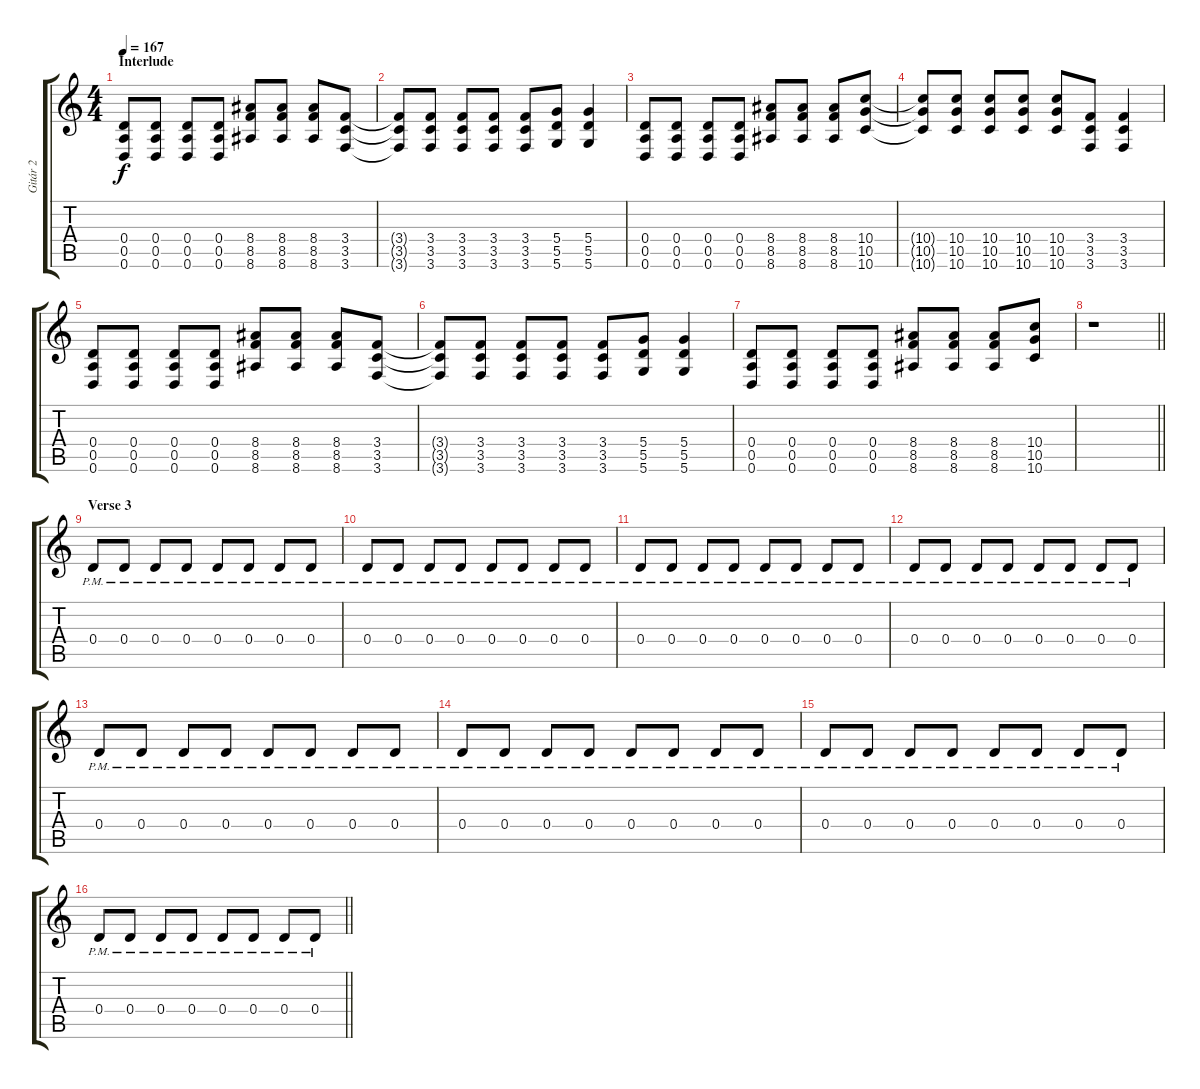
\track ("Gitár 2" "Gitár 2") {instrument distortionguitar}
\staff {score tabs}
\tuning (E4 B3 G3 D3 A2 D2) {hide}
\ts (4 4)
\section ("" "Interlude")
\tempo 167
\clef g2
\ks c
(0.4 0.5 0.6).8{dy f} (0.4 0.5 0.6).8 (0.4 0.5 0.6).8 (0.4 0.5 0.6).8 (8.4 8.5 8.6).8 (8.4 8.5 8.6).8 (8.4 8.5 8.6).8 (3.4 3.5 3.6).8 |
(3.4{t} 3.5{t} 3.6{t}).8 (3.4 3.5 3.6).8 (3.4 3.5 3.6).8 (3.4 3.5 3.6).8 (3.4 3.5 3.6).8 (5.4 5.5 5.6).8 (5.4 5.5 5.6).4 |
(0.4 0.5 0.6).8 (0.4 0.5 0.6).8 (0.4 0.5 0.6).8 (0.4 0.5 0.6).8 (8.4 8.5 8.6).8 (8.4 8.5 8.6).8 (8.4 8.5 8.6).8 (10.4 10.5 10.6).8 |
(10.4{t} 10.5{t} 10.6{t}).8 (10.4 10.5 10.6).8 (10.4 10.5 10.6).8 (10.4 10.5 10.6).8 (10.4 10.5 10.6).8 (3.4 3.5 3.6).8 (3.4 3.5 3.6).4 |
(0.4 0.5 0.6).8 (0.4 0.5 0.6).8 (0.4 0.5 0.6).8 (0.4 0.5 0.6).8 (8.4 8.5 8.6).8 (8.4 8.5 8.6).8 (8.4 8.5 8.6).8 (3.4 3.5 3.6).8 |
(3.4{t} 3.5{t} 3.6{t}).8 (3.4 3.5 3.6).8 (3.4 3.5 3.6).8 (3.4 3.5 3.6).8 (3.4 3.5 3.6).8 (5.4 5.5 5.6).8 (5.4 5.5 5.6).4 |
(0.4 0.5 0.6).8 (0.4 0.5 0.6).8 (0.4 0.5 0.6).8 (0.4 0.5 0.6).8 (8.4 8.5 8.6).8 (8.4 8.5 8.6).8 (8.4 8.5 8.6).8 (10.4 10.5 10.6).8 |
\barLineRight lightlight
r.1 |
\section ("" "Verse 3")
0.4{pm}.8 0.4{pm}.8 0.4{pm}.8 0.4{pm}.8 0.4{pm}.8 0.4{pm}.8 0.4{pm}.8 0.4{pm}.8 |
0.4{pm}.8 0.4{pm}.8 0.4{pm}.8 0.4{pm}.8 0.4{pm}.8 0.4{pm}.8 0.4{pm}.8 0.4{pm}.8 |
0.4{pm}.8 0.4{pm}.8 0.4{pm}.8 0.4{pm}.8 0.4{pm}.8 0.4{pm}.8 0.4{pm}.8 0.4{pm}.8 |
0.4{pm}.8 0.4{pm}.8 0.4{pm}.8 0.4{pm}.8 0.4{pm}.8 0.4{pm}.8 0.4{pm}.8 0.4{pm}.8 |
0.4{pm}.8 0.4{pm}.8 0.4{pm}.8 0.4{pm}.8 0.4{pm}.8 0.4{pm}.8 0.4{pm}.8 0.4{pm}.8 |
0.4{pm}.8 0.4{pm}.8 0.4{pm}.8 0.4{pm}.8 0.4{pm}.8 0.4{pm}.8 0.4{pm}.8 0.4{pm}.8 |
0.4{pm}.8 0.4{pm}.8 0.4{pm}.8 0.4{pm}.8 0.4{pm}.8 0.4{pm}.8 0.4{pm}.8 0.4{pm}.8 |
\barLineRight lightlight
0.4{pm}.8 0.4{pm}.8 0.4{pm}.8 0.4{pm}.8 0.4{pm}.8 0.4{pm}.8 0.4{pm}.8 0.4{pm}.8
